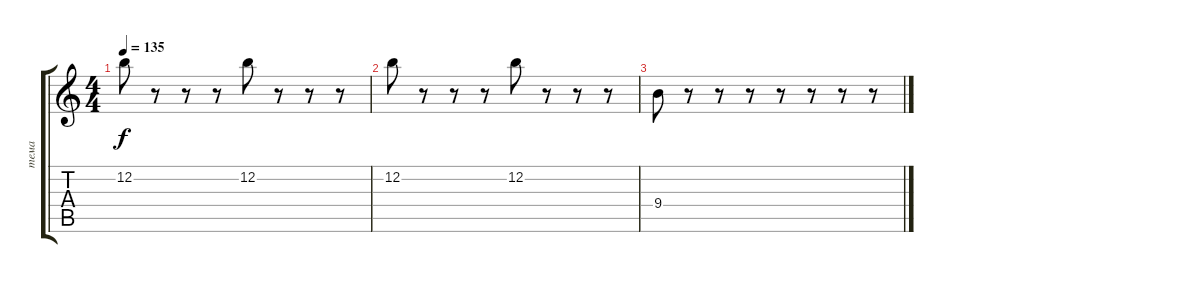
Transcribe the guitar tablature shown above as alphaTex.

\track ("тема" "тема") {instrument overdrivenguitar}
\staff {score tabs}
\tuning (E4 B3 G3 D3 A2 E2) {hide}
\ts (4 4)
\tempo 135
\clef g2
\ks c
12.2.8{dy f} r.8 r.8 r.8 12.2.8 r.8 r.8 r.8 |
12.2.8 r.8 r.8 r.8 12.2.8 r.8 r.8 r.8 |
9.4.8 r.8 r.8 r.8 r.8 r.8 r.8 r.8
